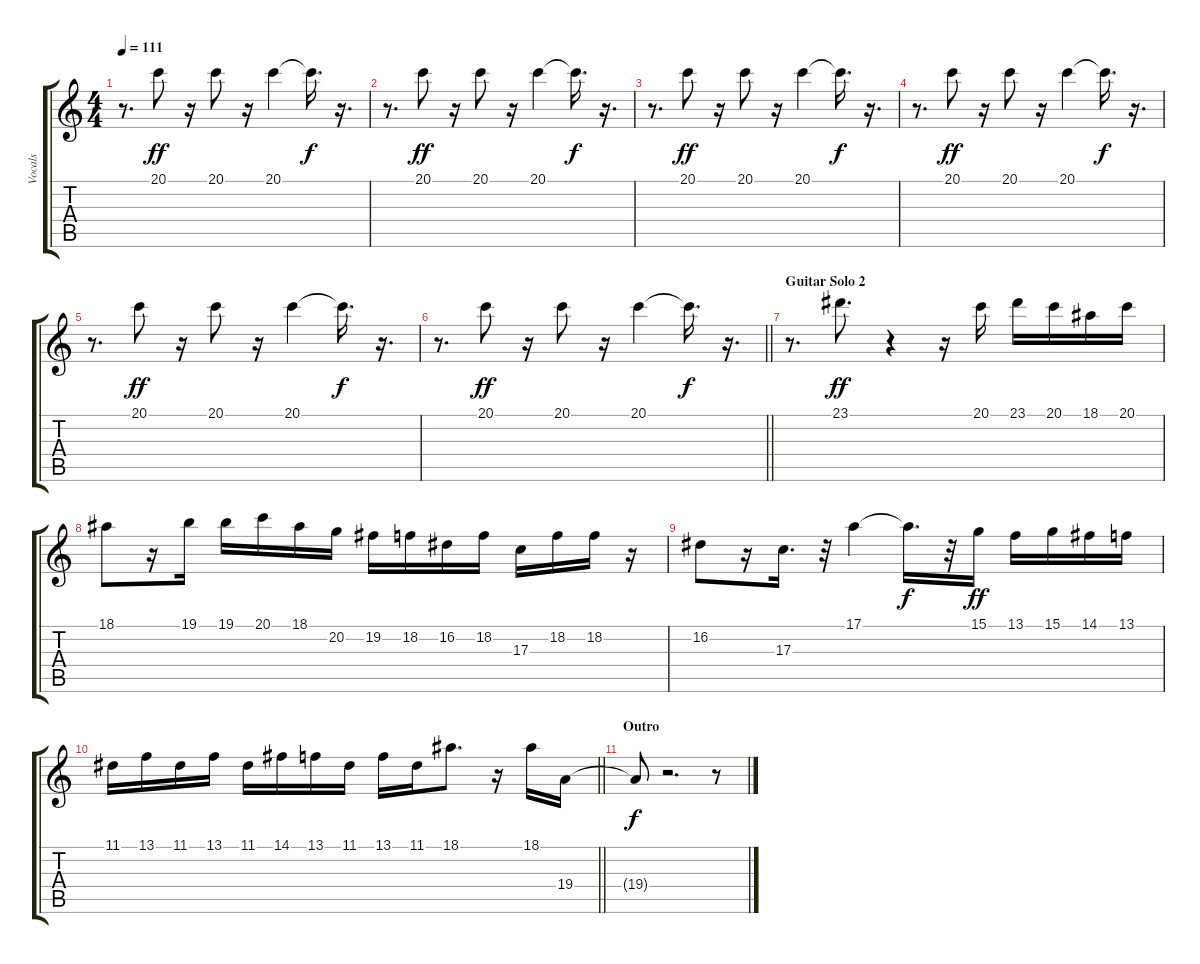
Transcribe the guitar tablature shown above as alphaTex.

\track ("Vocals" "Vocals") {instrument altosax}
\staff {score tabs}
\tuning (E4 B3 G3 D3 A2 E2) {hide}
\ts (4 4)
\tempo 111
\clef g2
\ks c
r.8{d dy f} 20.1.8{dy ff} r.16 20.1.8 r.16 20.1.4 20.1{t}.16{d dy f} r.16{d} |
r.8{d} 20.1.8{dy ff} r.16 20.1.8 r.16 20.1.4 20.1{t}.16{d dy f} r.16{d} |
r.8{d} 20.1.8{dy ff} r.16 20.1.8 r.16 20.1.4 20.1{t}.16{d dy f} r.16{d} |
r.8{d} 20.1.8{dy ff} r.16 20.1.8 r.16 20.1.4 20.1{t}.16{d dy f} r.16{d} |
r.8{d} 20.1.8{dy ff} r.16 20.1.8 r.16 20.1.4 20.1{t}.16{d dy f} r.16{d} |
\barLineRight lightlight
r.8{d} 20.1.8{dy ff} r.16 20.1.8 r.16 20.1.4 20.1{t}.16{d dy f} r.16{d} |
\section ("" "Guitar Solo 2")
r.8{d} 23.1.8{d dy ff} r.4 r.16 20.1.16 23.1.16 20.1.16 18.1.16 20.1.16 |
18.1.8 r.16 19.1.16 19.1.16 20.1.16 18.1.16 20.2.16 19.2.16 18.2.16 16.2.16 18.2.16 17.3.16 18.2.16 18.2.16 r.16 |
16.2.8 r.16 17.3.16{d} r.32 17.1.4 17.1{t}.16{d dy f} r.32 15.1.16{dy ff} 13.1.16 15.1.16 14.1.16 13.1.16 |
\barLineRight lightlight
11.1.16 13.1.16 11.1.16 13.1.16 11.1.16 14.1.16 13.1.16 11.1.16 13.1.16 11.1.16 18.1.8{d} r.16 18.1.16 19.4.16 |
\section ("" "Outro")
19.4{t}.8{dy f} r.2{d} r.8
